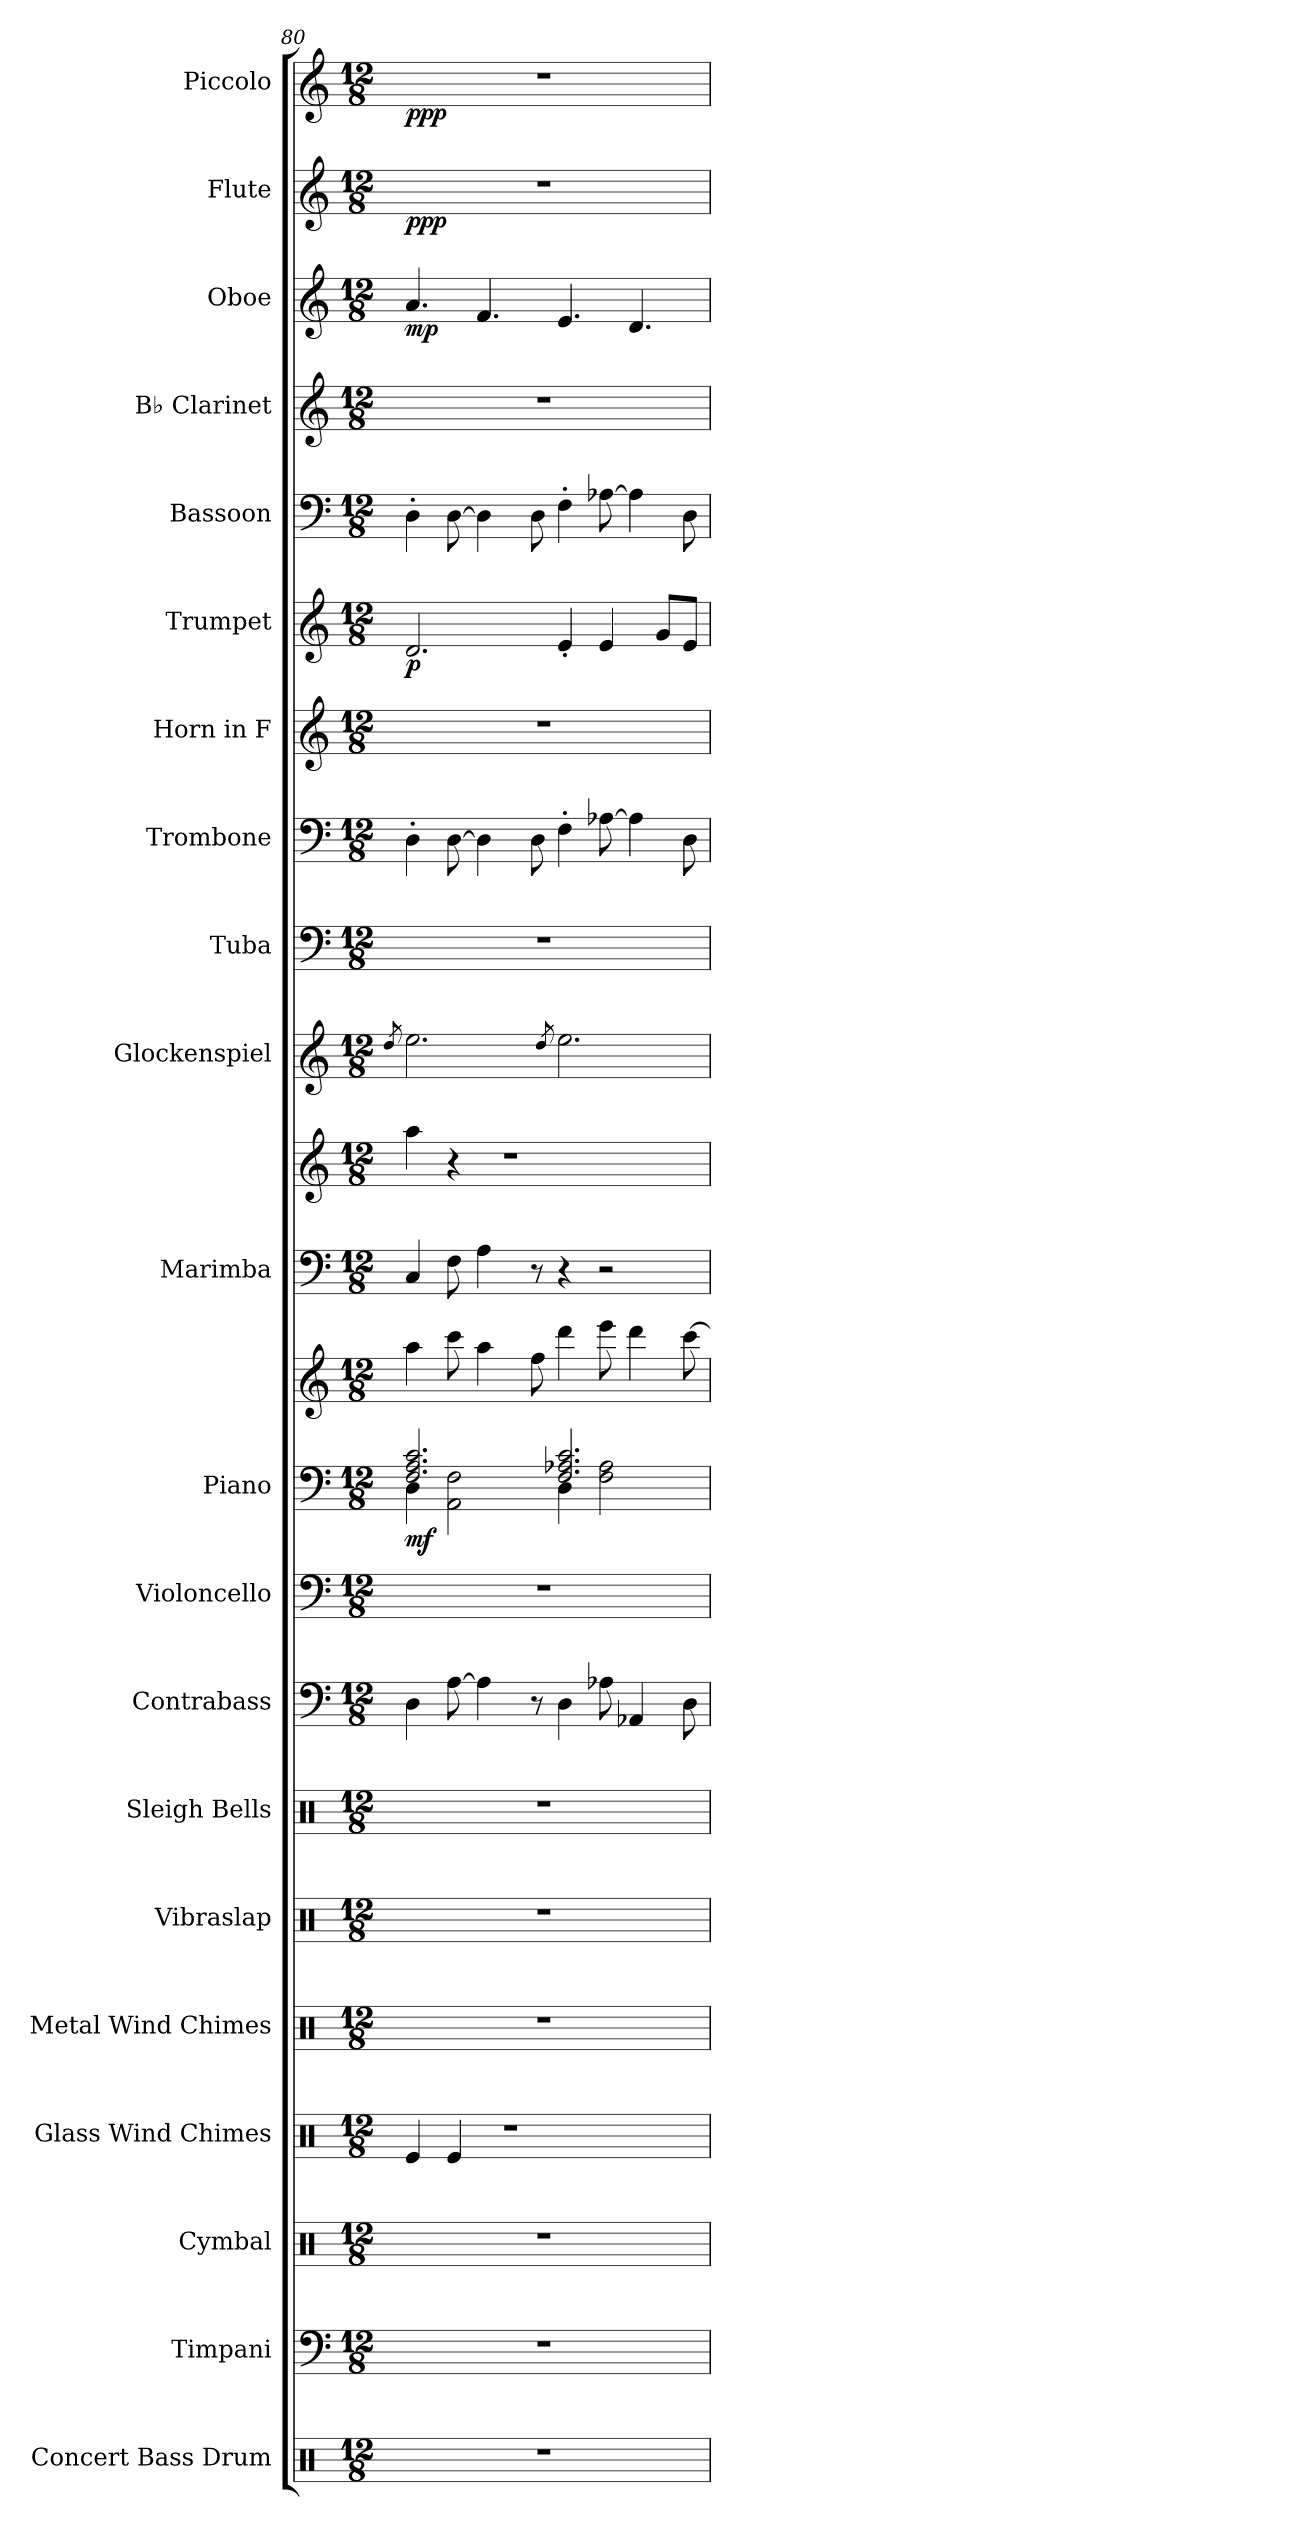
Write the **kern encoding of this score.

**kern	**kern	**kern	**kern	**kern	**kern	**kern	**kern	**kern	**kern	**kern	**dynam	**kern	**kern	**kern	**kern	**kern	**kern	**kern	**dynam	**kern	**kern	**kern	**dynam	**kern	**dynam	**kern	**dynam
*part21	*part20	*part19	*part18	*part17	*part16	*part15	*part14	*part13	*part12	*part12	*part12	*part11	*part11	*part10	*part9	*part8	*part7	*part6	*part6	*part5	*part4	*part3	*part3	*part2	*part2	*part1	*part1
*staff23	*staff22	*staff21	*staff20	*staff19	*staff18	*staff17	*staff16	*staff15	*staff14	*staff13	*staff13/14	*staff12	*staff11	*staff10	*staff9	*staff8	*staff7	*staff6	*staff6	*staff5	*staff4	*staff3	*staff3	*staff2	*staff2	*staff1	*staff1
*I"Concert Bass Drum	*I"Timpani	*I"Cymbal	*I"Glass Wind Chimes	*I"Metal Wind Chimes	*I"Vibraslap	*I"Sleigh Bells	*I"Contrabass	*I"Violoncello	*I"Piano	*	*	*I"Marimba	*	*I"Glockenspiel	*I"Tuba	*I"Trombone	*I"Horn in F	*I"Trumpet	*	*I"Bassoon	*I"B♭ Clarinet	*I"Oboe	*	*I"Flute	*	*I"Piccolo	*
*I'Con. BD	*I'Timp.	*I'Cym.	*I'Gl. Wn Ch.	*I'Met. Wn Ch.	*I'Vibslp.	*I'Sle. Be.	*I'Cb.	*I'Vc.	*I'Pno.	*	*	*I'Mrm.	*	*I'Glock.	*I'Tba.	*I'Tbn.	*	*I'Tpt.	*	*I'Bsn.	*I'B♭ Cl.	*I'Ob.	*	*I'Fl.	*	*I'Picc.	*
*clefX	*clefF4	*clefX	*clefX	*clefX	*clefX	*clefX	*clefF4	*clefF4	*clefF4	*clefG2	*	*clefF4	*clefG2	*clefG2	*clefF4	*clefF4	*clefG2	*clefG2	*	*clefF4	*clefG2	*clefG2	*	*clefG2	*	*clefG2	*
*	*	*	*	*	*	*	*ITrd7c12	*	*	*	*	*	*	*ITrd-14c-24	*	*	*ITrd4c7	*ITrd1c2	*	*	*ITrd1c2	*	*	*	*	*ITrd-7c-12	*
*k[]	*k[]	*k[]	*k[]	*k[]	*k[]	*k[]	*k[]	*k[]	*k[]	*k[]	*	*k[]	*k[]	*k[]	*k[]	*k[]	*k[b-]	*k[b-e-]	*	*k[]	*k[b-e-]	*k[]	*	*k[]	*	*k[]	*
*M12/8	*M12/8	*M12/8	*M12/8	*M12/8	*M12/8	*M12/8	*M12/8	*M12/8	*M12/8	*M12/8	*	*M12/8	*M12/8	*M12/8	*M12/8	*M12/8	*M12/8	*M12/8	*	*M12/8	*M12/8	*M12/8	*	*M12/8	*	*M12/8	*
=80	=80	=80	=80	=80	=80	=80	=80	=80	=80	=80	=80	=80	=80	=80	=80	=80	=80	=80	=80	=80	=80	=80	=80	=80	=80	=80	=80
.	.	.	.	.	.	.	.	.	.	.	.	.	.	8qdddd/	.	.	.	.	.	.	.	.	.	.	.	.	.
*	*	*	*	*	*	*	*	*	*^	*	*	*	*	*	*	*	*	*	*	*	*	*	*	*	*	*	*
!	!	!	!	!	!	!	!	!	!	!	!	!LO:DY:b=2	!	!	!	!	!	!	!	!LO:DY:b	!	!	!	!LO:DY:b	!	!LO:DY:b	!	!LO:DY:b
1.r	1.r	1.r	4Re/	1.r	1.r	1.r	4DD\	1.r	2.F/ 2.A/ 2.c/	4D\	4aa\	mf	4C/	4aa\	2.eeee\	1.r	4D'\	1.r	2.c/	p	4D'\	1.r	4.a/	mp	1.r	ppp	1.r	ppp
.	.	.	4Re/	.	.	.	[8AA\	.	.	2AA\ 2F\	8ccc\	.	8F\	4r	.	.	[8D\	.	.	.	[8D\	.	.	.	.	.	.	.
.	.	.	.	.	.	.	4AA\]	.	.	.	4aa\	.	4A\	.	.	.	4D\]	.	.	.	4D\]	.	4.f/	.	.	.	.	.
.	.	.	1r	.	.	.	.	.	.	.	.	.	.	1r	.	.	.	.	.	.	.	.	.	.	.	.	.	.
.	.	.	.	.	.	.	8r	.	.	.	8ff\	.	8r	.	.	.	8D\	.	.	.	8D\	.	.	.	.	.	.	.
.	.	.	.	.	.	.	.	.	.	.	.	.	.	.	8qdddd/	.	.	.	.	.	.	.	.	.	.	.	.	.
.	.	.	.	.	.	.	4DD\	.	2.F/ 2.A-X/ 2.c/	4D\	4ddd\	.	4r	.	2.eeee\	.	4F'\	.	4d'/	.	4F'\	.	4.e/	.	.	.	.	.
.	.	.	.	.	.	.	8AA-X\	.	.	2F\ 2A-\	8eee\	.	2r	.	.	.	[8A-X\	.	4d/	.	[8A-X\	.	.	.	.	.	.	.
.	.	.	.	.	.	.	4AAA-X/	.	.	.	4ddd\	.	.	.	.	.	4A-\]	.	.	.	4A-\]	.	4.d/	.	.	.	.	.
.	.	.	.	.	.	.	.	.	.	.	.	.	.	.	.	.	.	.	8f/L	.	.	.	.	.	.	.	.	.
.	.	.	.	.	.	.	8DD\	.	.	.	[8ccc\	.	.	.	.	.	8D\	.	8d/J	.	8D\	.	.	.	.	.	.	.
*	*	*	*	*	*	*	*	*	*v	*v	*	*	*	*	*	*	*	*	*	*	*	*	*	*	*	*	*	*
=	=	=	=	=	=	=	=	=	=	=	=	=	=	=	=	=	=	=	=	=	=	=	=	=	=	=	=
*-	*-	*-	*-	*-	*-	*-	*-	*-	*-	*-	*-	*-	*-	*-	*-	*-	*-	*-	*-	*-	*-	*-	*-	*-	*-	*-	*-
